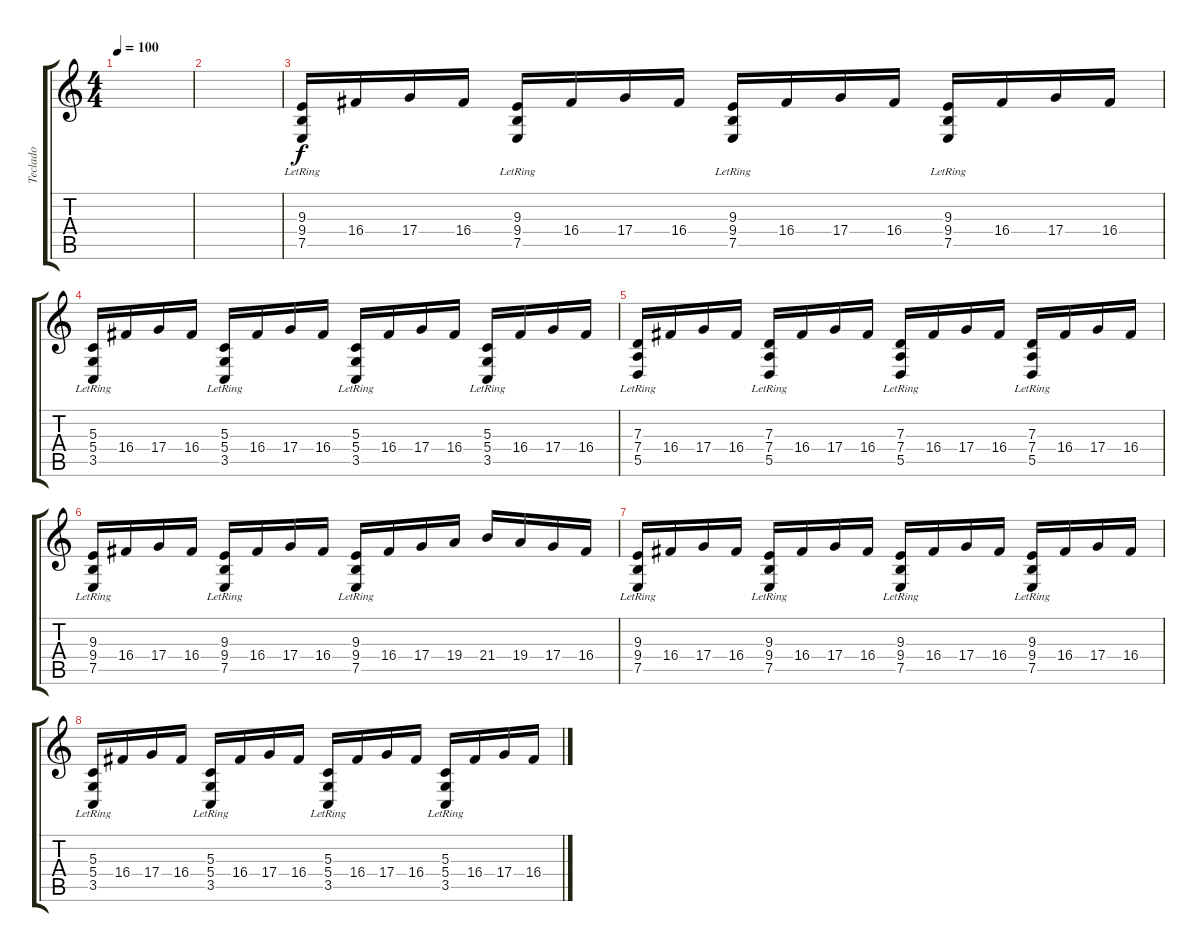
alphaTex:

\track ("Teclado" "Teclado") {instrument harpsichord}
\staff {score tabs}
\tuning (E4 B3 G3 D3 A2 E2) {hide}
\ts (4 4)
\tempo 100
\clef g2
\ks c
|
|
(9.3{lr} 9.4{lr} 7.5{lr}).16 16.4.16 17.4.16 16.4.16 (9.3{lr} 9.4{lr} 7.5{lr}).16 16.4.16 17.4.16 16.4.16 (9.3{lr} 9.4{lr} 7.5{lr}).16 16.4.16 17.4.16 16.4.16 (9.3{lr} 9.4{lr} 7.5{lr}).16 16.4.16 17.4.16 16.4.16 |
(5.3{lr} 5.4{lr} 3.5{lr}).16 16.4.16 17.4.16 16.4.16 (5.3{lr} 5.4{lr} 3.5{lr}).16 16.4.16 17.4.16 16.4.16 (5.3{lr} 5.4{lr} 3.5{lr}).16 16.4.16 17.4.16 16.4.16 (5.3{lr} 5.4{lr} 3.5{lr}).16 16.4.16 17.4.16 16.4.16 |
(7.3{lr} 7.4{lr} 5.5{lr}).16 16.4.16 17.4.16 16.4.16 (7.3{lr} 7.4{lr} 5.5{lr}).16 16.4.16 17.4.16 16.4.16 (7.3{lr} 7.4{lr} 5.5{lr}).16 16.4.16 17.4.16 16.4.16 (7.3{lr} 7.4{lr} 5.5{lr}).16 16.4.16 17.4.16 16.4.16 |
(9.3{lr} 9.4{lr} 7.5{lr}).16 16.4.16 17.4.16 16.4.16 (9.3{lr} 9.4{lr} 7.5{lr}).16 16.4.16 17.4.16 16.4.16 (9.3{lr} 9.4{lr} 7.5{lr}).16 16.4.16 17.4.16 19.4.16 21.4.16 19.4.16 17.4.16 16.4.16 |
(9.3{lr} 9.4{lr} 7.5{lr}).16 16.4.16 17.4.16 16.4.16 (9.3{lr} 9.4{lr} 7.5{lr}).16 16.4.16 17.4.16 16.4.16 (9.3{lr} 9.4{lr} 7.5{lr}).16 16.4.16 17.4.16 16.4.16 (9.3{lr} 9.4{lr} 7.5{lr}).16 16.4.16 17.4.16 16.4.16 |
(5.3{lr} 5.4{lr} 3.5{lr}).16 16.4.16 17.4.16 16.4.16 (5.3{lr} 5.4{lr} 3.5{lr}).16 16.4.16 17.4.16 16.4.16 (5.3{lr} 5.4{lr} 3.5{lr}).16 16.4.16 17.4.16 16.4.16 (5.3{lr} 5.4{lr} 3.5{lr}).16 16.4.16 17.4.16 16.4.16
